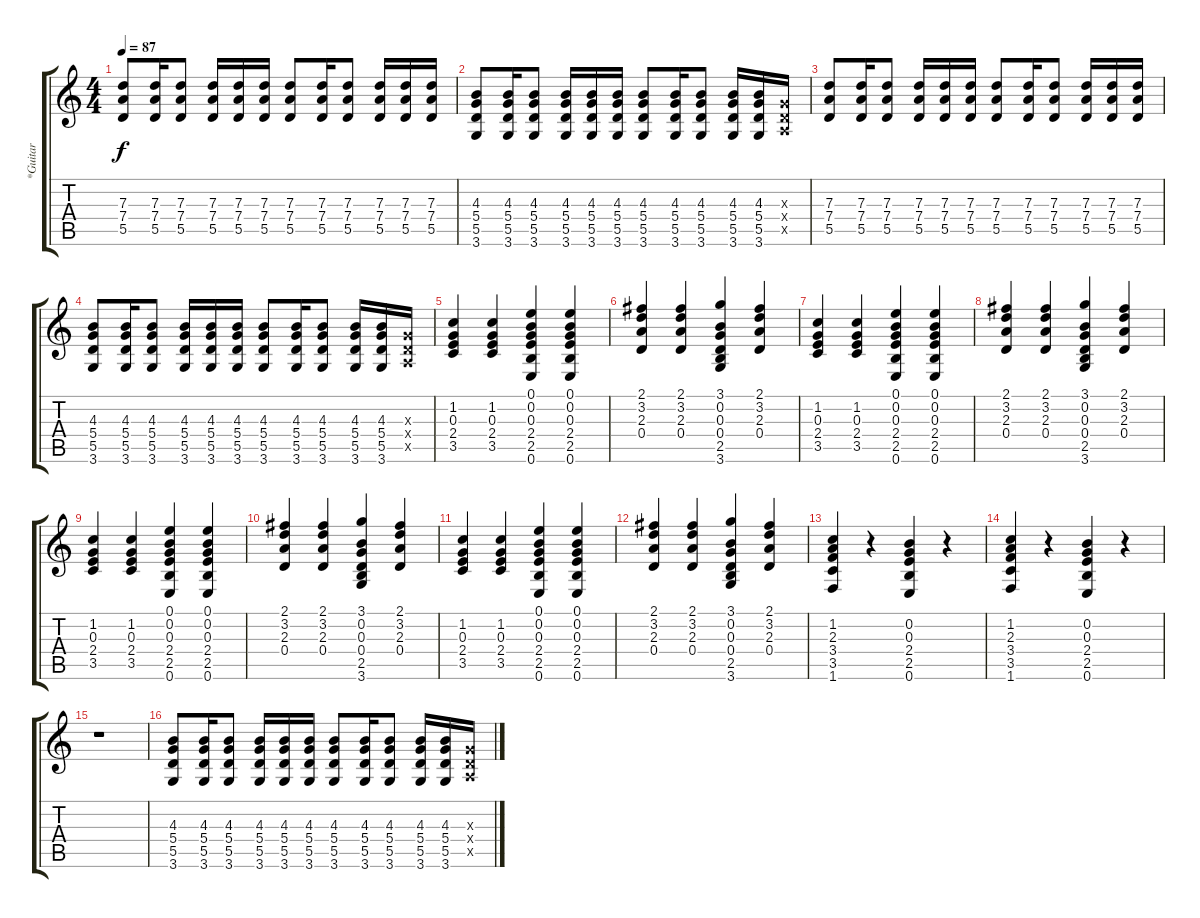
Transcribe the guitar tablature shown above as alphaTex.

\track ("*Guitar" "*Guitar") {instrument overdrivenguitar}
\staff {score tabs}
\tuning (E4 B3 G3 D3 A2 E2) {hide}
\ts (4 4)
\tempo 87
\clef g2
\ks c
(7.3 7.4 5.5).8{dy f} (7.3 7.4 5.5).16 (7.3 7.4 5.5).8 (7.3 7.4 5.5).16 (7.3 7.4 5.5).16 (7.3 7.4 5.5).16 (7.3 7.4 5.5).8 (7.3 7.4 5.5).16 (7.3 7.4 5.5).8 (7.3 7.4 5.5).16 (7.3 7.4 5.5).16 (7.3 7.4 5.5).16 |
(4.3 5.4 5.5 3.6).8 (4.3 5.4 5.5 3.6).16 (4.3 5.4 5.5 3.6).8 (4.3 5.4 5.5 3.6).16 (4.3 5.4 5.5 3.6).16 (4.3 5.4 5.5 3.6).16 (4.3 5.4 5.5 3.6).8 (4.3 5.4 5.5 3.6).16 (4.3 5.4 5.5 3.6).8 (4.3 5.4 5.5 3.6).16 (4.3 5.4 5.5 3.6).16 (0.3{x} 0.4{x} 0.5{x}).16 |
(7.3 7.4 5.5).8 (7.3 7.4 5.5).16 (7.3 7.4 5.5).8 (7.3 7.4 5.5).16 (7.3 7.4 5.5).16 (7.3 7.4 5.5).16 (7.3 7.4 5.5).8 (7.3 7.4 5.5).16 (7.3 7.4 5.5).8 (7.3 7.4 5.5).16 (7.3 7.4 5.5).16 (7.3 7.4 5.5).16 |
(4.3 5.4 5.5 3.6).8 (4.3 5.4 5.5 3.6).16 (4.3 5.4 5.5 3.6).8 (4.3 5.4 5.5 3.6).16 (4.3 5.4 5.5 3.6).16 (4.3 5.4 5.5 3.6).16 (4.3 5.4 5.5 3.6).8 (4.3 5.4 5.5 3.6).16 (4.3 5.4 5.5 3.6).8 (4.3 5.4 5.5 3.6).16 (4.3 5.4 5.5 3.6).16 (0.3{x} 0.4{x} 0.5{x}).16 |
(1.2 0.3 2.4 3.5).4 (1.2 0.3 2.4 3.5).4 (0.1 0.2 0.3 2.4 2.5 0.6).4 (0.1 0.2 0.3 2.4 2.5 0.6).4 |
(2.1 3.2 2.3 0.4).4 (2.1 3.2 2.3 0.4).4 (3.1 0.2 0.3 0.4 2.5 3.6).4 (2.1 3.2 2.3 0.4).4 |
(1.2 0.3 2.4 3.5).4 (1.2 0.3 2.4 3.5).4 (0.1 0.2 0.3 2.4 2.5 0.6).4 (0.1 0.2 0.3 2.4 2.5 0.6).4 |
(2.1 3.2 2.3 0.4).4 (2.1 3.2 2.3 0.4).4 (3.1 0.2 0.3 0.4 2.5 3.6).4 (2.1 3.2 2.3 0.4).4 |
(1.2 0.3 2.4 3.5).4 (1.2 0.3 2.4 3.5).4 (0.1 0.2 0.3 2.4 2.5 0.6).4 (0.1 0.2 0.3 2.4 2.5 0.6).4 |
(2.1 3.2 2.3 0.4).4 (2.1 3.2 2.3 0.4).4 (3.1 0.2 0.3 0.4 2.5 3.6).4 (2.1 3.2 2.3 0.4).4 |
(1.2 0.3 2.4 3.5).4 (1.2 0.3 2.4 3.5).4 (0.1 0.2 0.3 2.4 2.5 0.6).4 (0.1 0.2 0.3 2.4 2.5 0.6).4 |
(2.1 3.2 2.3 0.4).4 (2.1 3.2 2.3 0.4).4 (3.1 0.2 0.3 0.4 2.5 3.6).4 (2.1 3.2 2.3 0.4).4 |
(1.2 2.3 3.4 3.5 1.6).4 r.4 (0.2 0.3 2.4 2.5 0.6).4 r.4 |
(1.2 2.3 3.4 3.5 1.6).4 r.4 (0.2 0.3 2.4 2.5 0.6).4 r.4 |
r.1 |
(4.3 5.4 5.5 3.6).8 (4.3 5.4 5.5 3.6).16 (4.3 5.4 5.5 3.6).8 (4.3 5.4 5.5 3.6).16 (4.3 5.4 5.5 3.6).16 (4.3 5.4 5.5 3.6).16 (4.3 5.4 5.5 3.6).8 (4.3 5.4 5.5 3.6).16 (4.3 5.4 5.5 3.6).8 (4.3 5.4 5.5 3.6).16 (4.3 5.4 5.5 3.6).16 (0.3{x} 0.4{x} 0.5{x}).16
